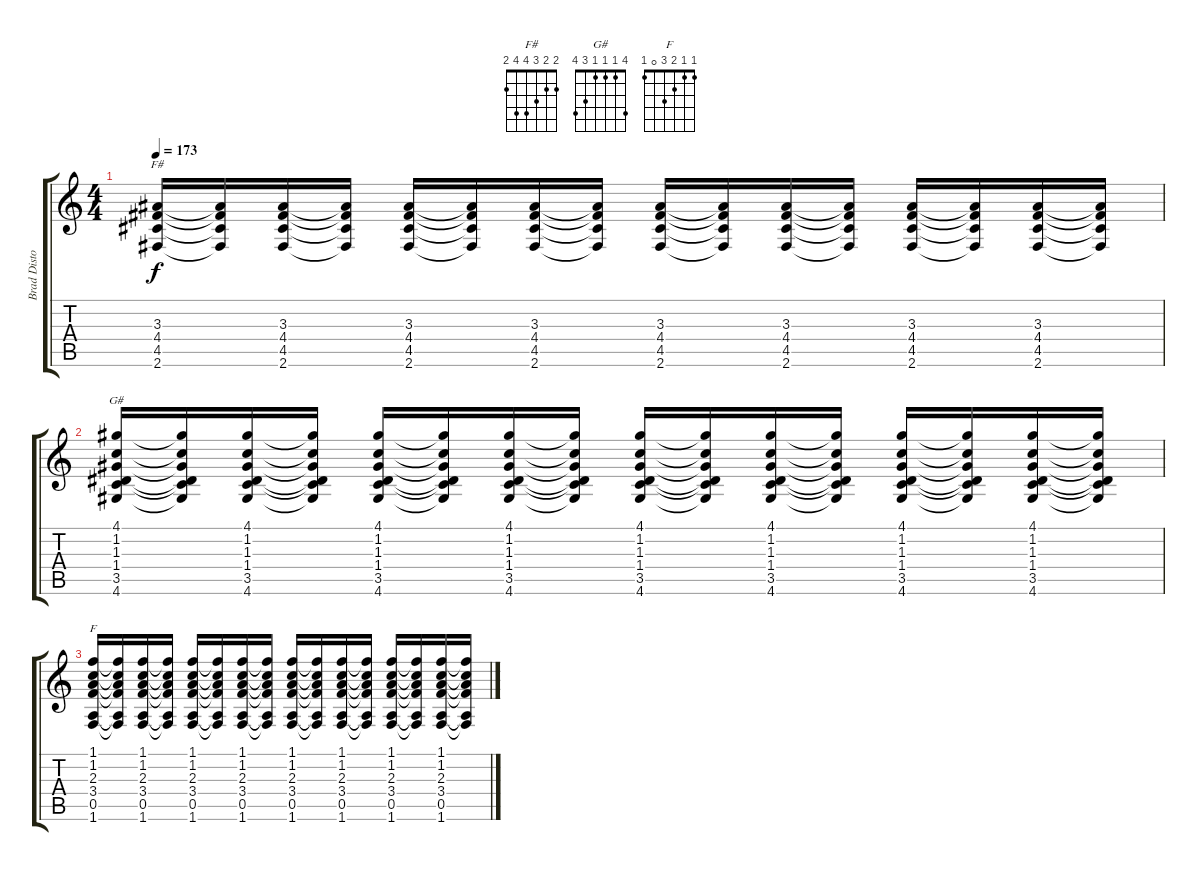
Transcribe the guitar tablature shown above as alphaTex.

\track ("Brad Distortion Guitar" "Brad Disto") {instrument distortionguitar}
\staff {score tabs}
\tuning (E4 B3 G3 D3 A2 E2) {hide}
\chord ("F#" 2 2 3 4 4 2)
\chord ("G#" 4 1 1 1 3 4)
\chord ("F" 1 1 2 3 0 1)
\ts (4 4)
\tempo 173
\clef g2
\ks c
(3.3 4.4 4.5 2.6).16{ch "F#" dy f} (3.3{t} 4.4{t} 4.5{t} 2.6{t}).16 (3.3 4.4 4.5 2.6).16 (3.3{t} 4.4{t} 4.5{t} 2.6{t}).16 (3.3 4.4 4.5 2.6).16 (3.3{t} 4.4{t} 4.5{t} 2.6{t}).16 (3.3 4.4 4.5 2.6).16 (3.3{t} 4.4{t} 4.5{t} 2.6{t}).16 (3.3 4.4 4.5 2.6).16 (3.3{t} 4.4{t} 4.5{t} 2.6{t}).16 (3.3 4.4 4.5 2.6).16 (3.3{t} 4.4{t} 4.5{t} 2.6{t}).16 (3.3 4.4 4.5 2.6).16 (3.3{t} 4.4{t} 4.5{t} 2.6{t}).16 (3.3 4.4 4.5 2.6).16 (3.3{t} 4.4{t} 4.5{t} 2.6{t}).16 |
(4.1 1.2 1.3 1.4 3.5 4.6).16{ch "G#"} (4.1{t} 1.2{t} 1.3{t} 1.4{t} 3.5{t} 4.6{t}).16 (4.1 1.2 1.3 1.4 3.5 4.6).16 (4.1{t} 1.2{t} 1.3{t} 1.4{t} 3.5{t} 4.6{t}).16 (4.1 1.2 1.3 1.4 3.5 4.6).16 (4.1{t} 1.2{t} 1.3{t} 1.4{t} 3.5{t} 4.6{t}).16 (4.1 1.2 1.3 1.4 3.5 4.6).16 (4.1{t} 1.2{t} 1.3{t} 1.4{t} 3.5{t} 4.6{t}).16 (4.1 1.2 1.3 1.4 3.5 4.6).16 (4.1{t} 1.2{t} 1.3{t} 1.4{t} 3.5{t} 4.6{t}).16 (4.1 1.2 1.3 1.4 3.5 4.6).16 (4.1{t} 1.2{t} 1.3{t} 1.4{t} 3.5{t} 4.6{t}).16 (4.1 1.2 1.3 1.4 3.5 4.6).16 (4.1{t} 1.2{t} 1.3{t} 1.4{t} 3.5{t} 4.6{t}).16 (4.1 1.2 1.3 1.4 3.5 4.6).16 (4.1{t} 1.2{t} 1.3{t} 1.4{t} 3.5{t} 4.6{t}).16 |
(1.1 1.2 2.3 3.4 0.5 1.6).16{ch "F"} (1.1{t} 1.2{t} 2.3{t} 3.4{t} 0.5{t} 1.6{t}).16 (1.1 1.2 2.3 3.4 0.5 1.6).16 (1.1{t} 1.2{t} 2.3{t} 3.4{t} 0.5{t} 1.6{t}).16 (1.1 1.2 2.3 3.4 0.5 1.6).16 (1.1{t} 1.2{t} 2.3{t} 3.4{t} 0.5{t} 1.6{t}).16 (1.1 1.2 2.3 3.4 0.5 1.6).16 (1.1{t} 1.2{t} 2.3{t} 3.4{t} 0.5{t} 1.6{t}).16 (1.1 1.2 2.3 3.4 0.5 1.6).16 (1.1{t} 1.2{t} 2.3{t} 3.4{t} 0.5{t} 1.6{t}).16 (1.1 1.2 2.3 3.4 0.5 1.6).16 (1.1{t} 1.2{t} 2.3{t} 3.4{t} 0.5{t} 1.6{t}).16 (1.1 1.2 2.3 3.4 0.5 1.6).16 (1.1{t} 1.2{t} 2.3{t} 3.4{t} 0.5{t} 1.6{t}).16 (1.1 1.2 2.3 3.4 0.5 1.6).16 (1.1{t} 1.2{t} 2.3{t} 3.4{t} 0.5{t} 1.6{t}).16
